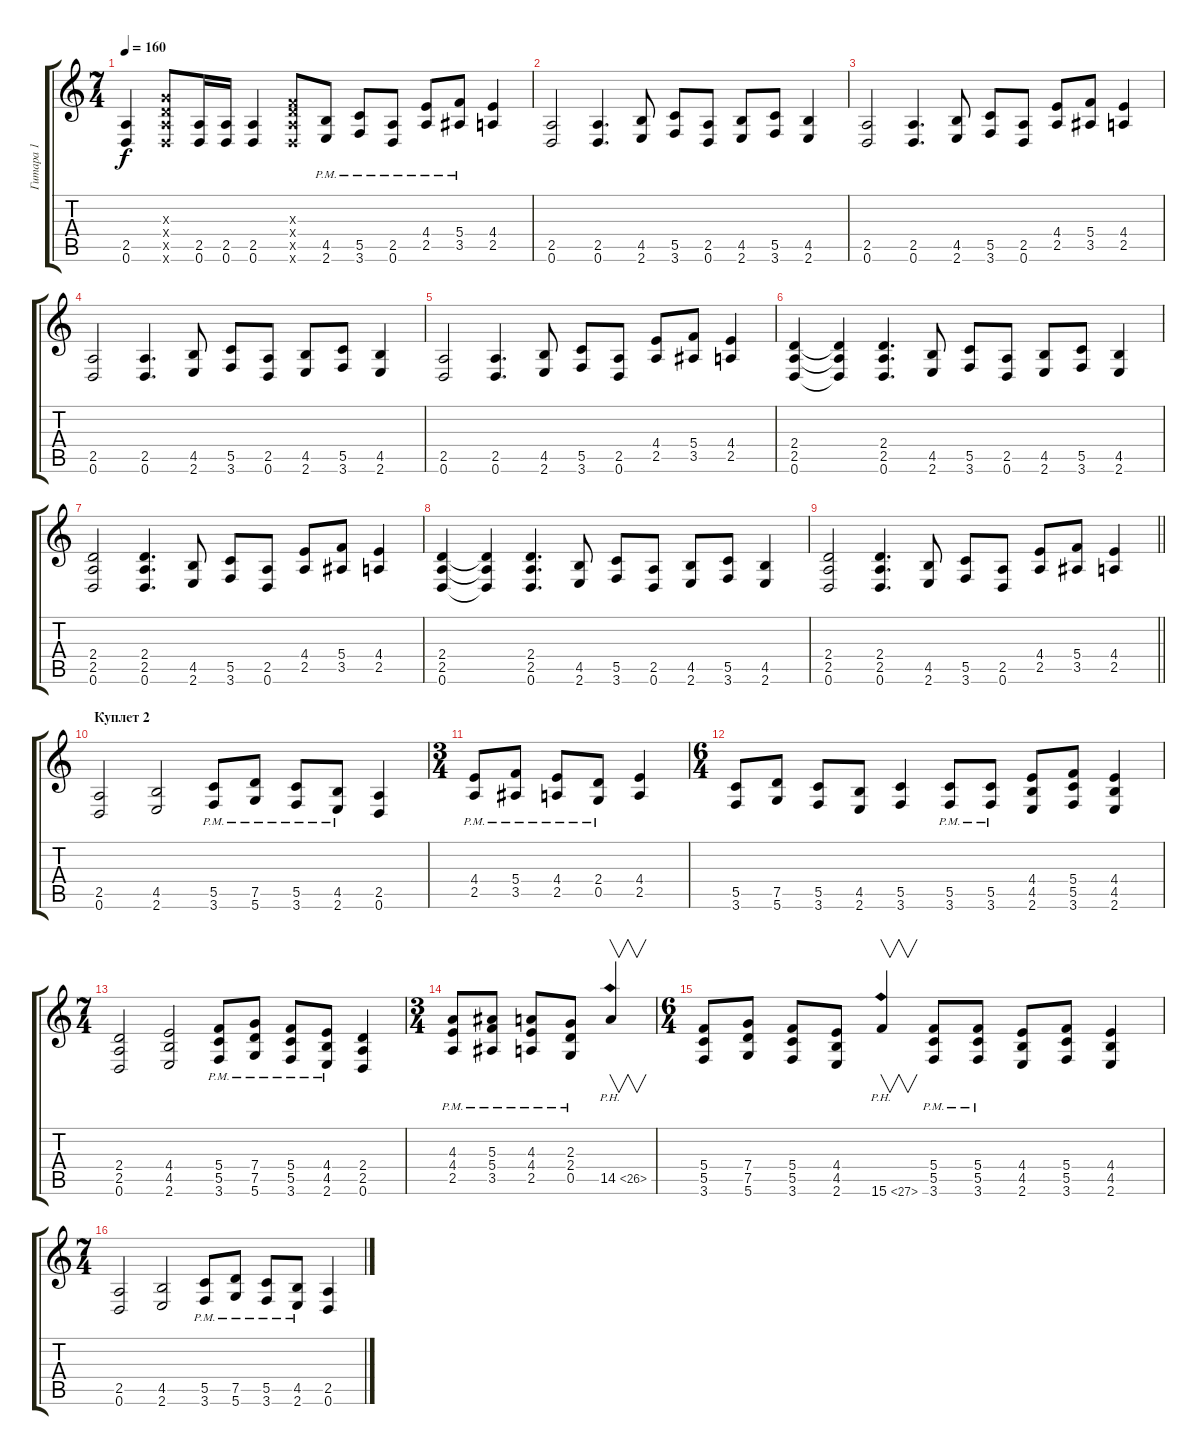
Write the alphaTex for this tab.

\track ("Гитара 1" "Гитара 1") {instrument distortionguitar}
\staff {score tabs}
\tuning (D4 A3 F3 C3 G2 D2) {hide}
\ts (7 4)
\tempo 160
\clef g2
\ks c
(2.5 0.6).4{dy f} (2.3{x} 2.4{x} 2.5{x} 0.6{x}).8 (2.5 0.6).16 (2.5 0.6).16 (2.5 0.6).4 (0.3{x} 2.4{x} 2.5{x} 0.6{x}).8 (4.5{pm} 2.6{pm}).8 (5.5{pm} 3.6{pm}).8 (2.5{pm} 0.6{pm}).8 (4.4{pm} 2.5{pm}).8 (5.4{pm} 3.5{pm}).8 (4.4 2.5).4 |
(2.5 0.6).2 (2.5 0.6).4{d} (4.5 2.6).8 (5.5 3.6).8 (2.5 0.6).8 (4.5 2.6).8 (5.5 3.6).8 (4.5 2.6).4 |
(2.5 0.6).2 (2.5 0.6).4{d} (4.5 2.6).8 (5.5 3.6).8 (2.5 0.6).8 (4.4 2.5).8 (5.4 3.5).8 (4.4 2.5).4 |
(2.5 0.6).2 (2.5 0.6).4{d} (4.5 2.6).8 (5.5 3.6).8 (2.5 0.6).8 (4.5 2.6).8 (5.5 3.6).8 (4.5 2.6).4 |
(2.5 0.6).2 (2.5 0.6).4{d} (4.5 2.6).8 (5.5 3.6).8 (2.5 0.6).8 (4.4 2.5).8 (5.4 3.5).8 (4.4 2.5).4 |
(2.4 2.5 0.6).4 (2.4{t} 2.5{t} 0.6{t}).4 (2.4 2.5 0.6).4{d} (4.5 2.6).8 (5.5 3.6).8 (2.5 0.6).8 (4.5 2.6).8 (5.5 3.6).8 (4.5 2.6).4 |
(2.4 2.5 0.6).2 (2.4 2.5 0.6).4{d} (4.5 2.6).8 (5.5 3.6).8 (2.5 0.6).8 (4.4 2.5).8 (5.4 3.5).8 (4.4 2.5).4 |
(2.4 2.5 0.6).4 (2.4{t} 2.5{t} 0.6{t}).4 (2.4 2.5 0.6).4{d} (4.5 2.6).8 (5.5 3.6).8 (2.5 0.6).8 (4.5 2.6).8 (5.5 3.6).8 (4.5 2.6).4 |
\barLineRight lightlight
(2.4 2.5 0.6).2 (2.4 2.5 0.6).4{d} (4.5 2.6).8 (5.5 3.6).8 (2.5 0.6).8 (4.4 2.5).8 (5.4 3.5).8 (4.4 2.5).4 |
\section ("" "Куплет 2")
(2.5 0.6).2 (4.5 2.6).2 (5.5{pm} 3.6{pm}).8 (7.5{pm} 5.6{pm}).8 (5.5{pm} 3.6{pm}).8 (4.5{pm} 2.6{pm}).8 (2.5 0.6).4 |
\ts (3 4)
(4.4{pm} 2.5{pm}).8 (5.4{pm} 3.5{pm}).8 (4.4{pm} 2.5{pm}).8 (2.4{pm} 0.5{pm}).8 (4.4 2.5).4 |
\ts (6 4)
(5.5 3.6).8 (7.5 5.6).8 (5.5 3.6).8 (4.5 2.6).8 (5.5 3.6).4 (5.5{pm} 3.6{pm}).8 (5.5{pm} 3.6{pm}).8 (4.4 4.5 2.6).8 (5.4 5.5 3.6).8 (4.4 4.5 2.6).4 |
\ts (7 4)
(2.4 2.5 0.6).2 (4.4 4.5 2.6).2 (5.4 5.5{pm} 3.6{pm}).8 (7.4 7.5{pm} 5.6{pm}).8 (5.4 5.5{pm} 3.6{pm}).8 (4.4 4.5{pm} 2.6{pm}).8 (2.4 2.5 0.6).4 |
\ts (3 4)
(4.3 4.4{pm} 2.5{pm}).8 (5.3 5.4{pm} 3.5{pm}).8 (4.3 4.4{pm} 2.5{pm}).8 (2.3 2.4{pm} 0.5{pm}).8 14.5{ph 12}.4{v} |
\ts (6 4)
(5.4 5.5 3.6).8 (7.4 7.5 5.6).8 (5.4 5.5 3.6).8 (4.4 4.5 2.6).8 15.6{ph 12}.4{v} (5.4 5.5{pm} 3.6{pm}).8 (5.4 5.5{pm} 3.6{pm}).8 (4.4 4.5 2.6).8 (5.4 5.5 3.6).8 (4.4 4.5 2.6).4 |
\ts (7 4)
(2.5 0.6).2 (4.5 2.6).2 (5.5{pm} 3.6{pm}).8 (7.5{pm} 5.6{pm}).8 (5.5{pm} 3.6{pm}).8 (4.5{pm} 2.6{pm}).8 (2.5 0.6).4
